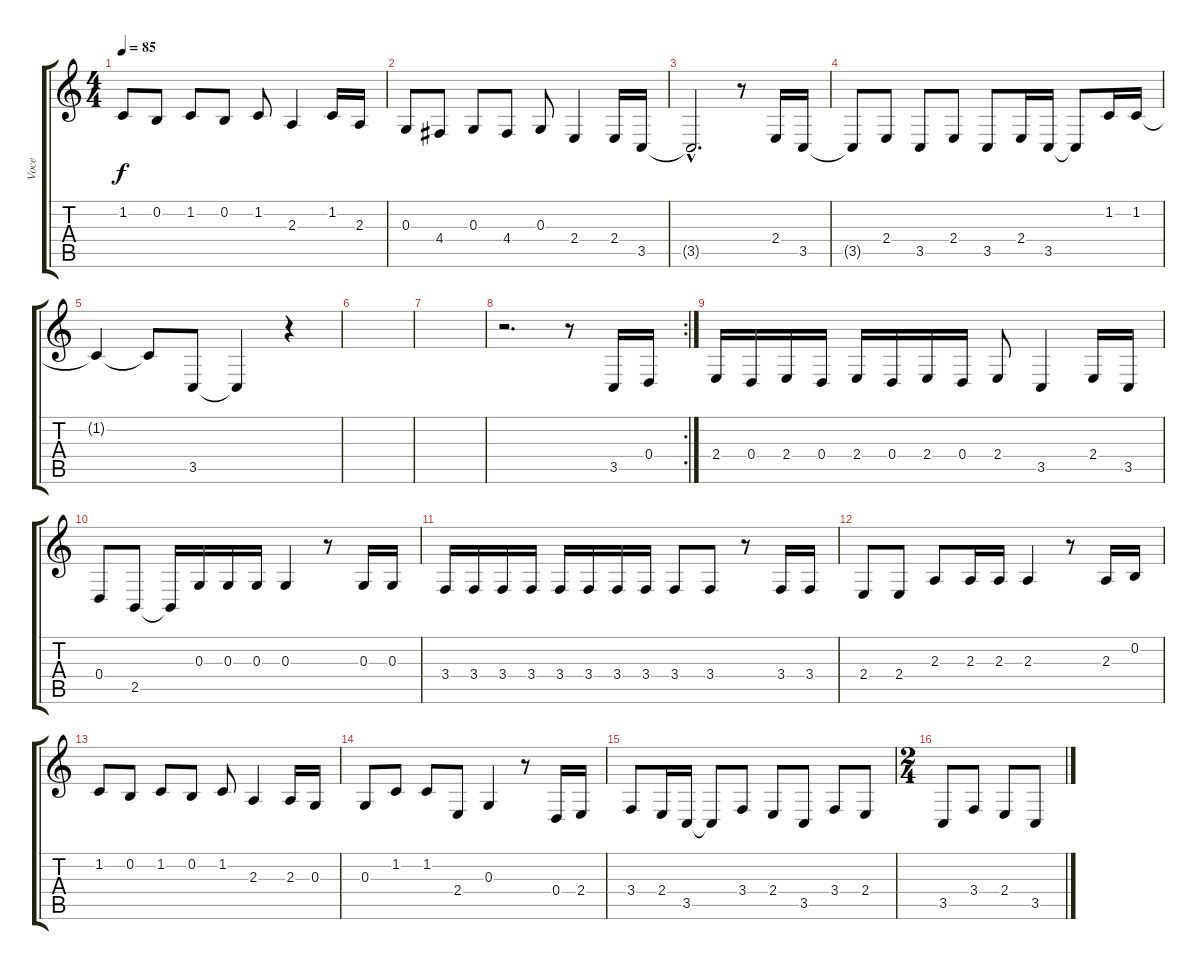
\track ("Voce" "Voce") {instrument lead2sawtooth}
\staff {score tabs}
\tuning (E4 B3 G3 D3 A2 E2) {hide}
\ts (4 4)
\tempo 85
\clef g2
\ks c
1.2.8{dy f} 0.2.8 1.2.8 0.2.8 1.2.8 2.3.4 1.2.16 2.3.16 |
0.3.8 4.4.8 0.3.8 4.4.8 0.3.8 2.4.4 2.4.16 3.5.16 |
3.5{hac t}.2{d} r.8 2.4.16 3.5.16 |
3.5{t}.8 2.4.8 3.5.8 2.4.8 3.5.8 2.4.16 3.5.16 3.5{t}.8 1.2.16 1.2.16 |
1.2{t}.4 1.2{t}.8 3.5.8 3.5{t}.4 r.4 |
|
|
\rc 2
r.2{d} r.8 3.5.16 0.4.16 |
2.4.16 0.4.16 2.4.16 0.4.16 2.4.16 0.4.16 2.4.16 0.4.16 2.4.8 3.5.4 2.4.16 3.5.16 |
0.4.8 2.5.8 2.5{t}.16 0.3.16 0.3.16 0.3.16 0.3.4 r.8 0.3.16 0.3.16 |
3.4.16 3.4.16 3.4.16 3.4.16 3.4.16 3.4.16 3.4.16 3.4.16 3.4.8 3.4.8 r.8 3.4.16 3.4.16 |
2.4.8 2.4.8 2.3.8 2.3.16 2.3.16 2.3.4 r.8 2.3.16 0.2.16 |
1.2.8 0.2.8 1.2.8 0.2.8 1.2.8 2.3.4 2.3.16 0.3.16 |
0.3.8 1.2.8 1.2.8 2.4.8 0.3.4 r.8 0.4.16 2.4.16 |
3.4.8 2.4.16 3.5.16 3.5{t}.8 3.4.8 2.4.8 3.5.8 3.4.8 2.4.8 |
\ts (2 4)
3.5.8 3.4.8 2.4.8 3.5.8
